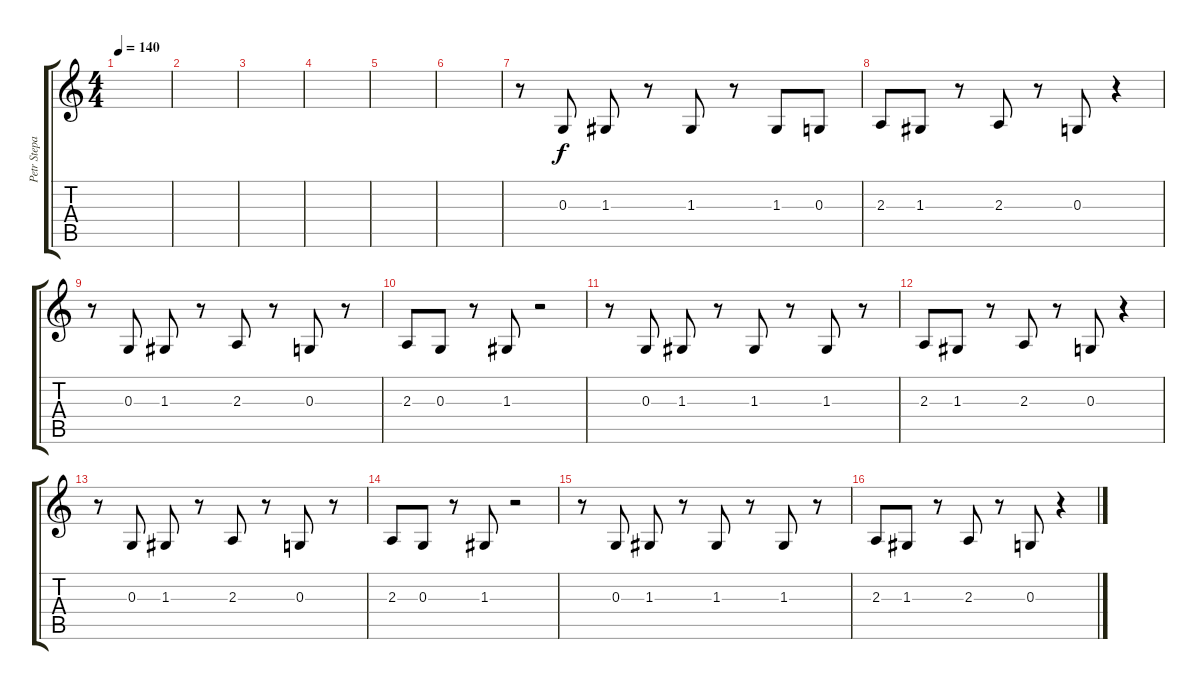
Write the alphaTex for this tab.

\track ("Petr Stepan (zpev)" "Petr Stepa") {instrument tenorsax}
\staff {score tabs}
\tuning (E4 B3 G3 D3 A2 E2) {hide}
\ts (4 4)
\tempo 140
\clef g2
\ks c
|
|
|
|
|
|
r.8 0.3.8 1.3.8 r.8 1.3.8 r.8 1.3.8 0.3.8 |
2.3.8 1.3.8 r.8 2.3.8 r.8 0.3.8 r.4 |
r.8 0.3.8 1.3.8 r.8 2.3.8 r.8 0.3.8 r.8 |
2.3.8 0.3.8 r.8 1.3.8 r.2 |
r.8 0.3.8 1.3.8 r.8 1.3.8 r.8 1.3.8 r.8 |
2.3.8 1.3.8 r.8 2.3.8 r.8 0.3.8 r.4 |
r.8 0.3.8 1.3.8 r.8 2.3.8 r.8 0.3.8 r.8 |
2.3.8 0.3.8 r.8 1.3.8 r.2 |
r.8 0.3.8 1.3.8 r.8 1.3.8 r.8 1.3.8 r.8 |
2.3.8 1.3.8 r.8 2.3.8 r.8 0.3.8 r.4
